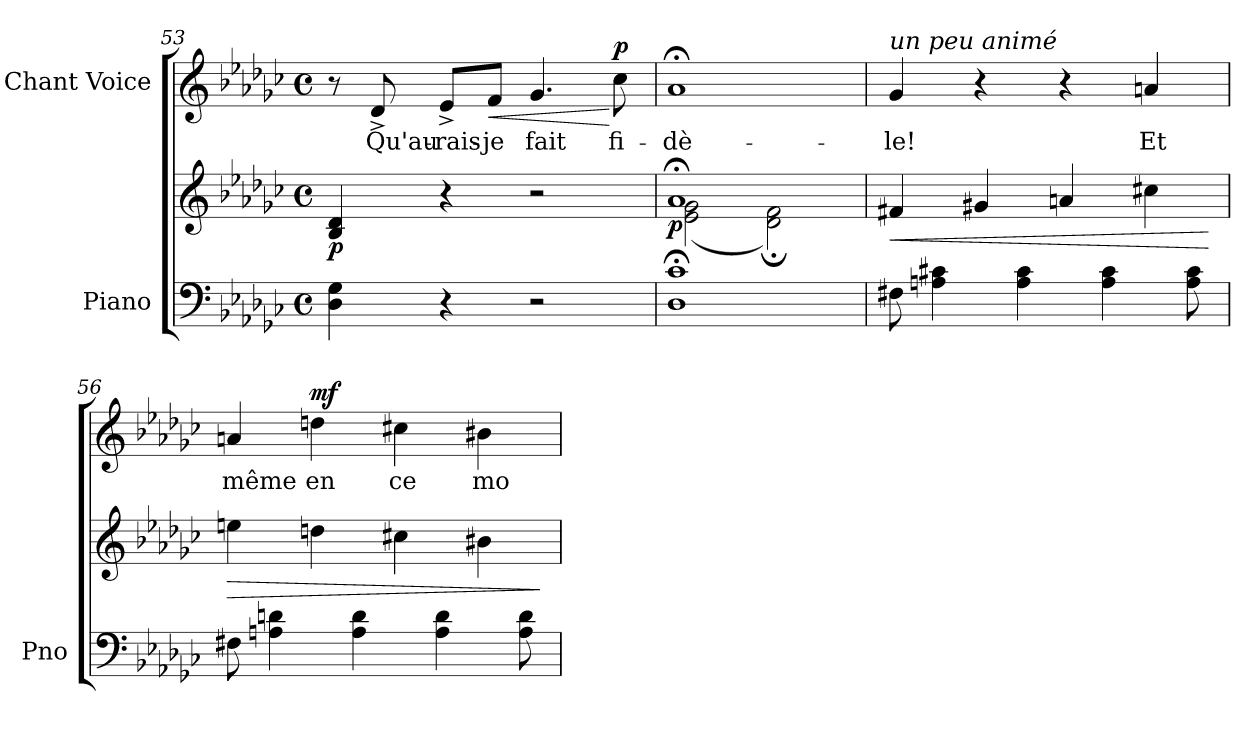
**kern	**kern	**dynam	**kern	**text	**dynam
*part2	*part2	*part2	*part1	*part1	*part1
*staff3	*staff2	*staff2/3	*staff1	*staff1	*staff1
*I"Piano	*	*	*I"Chant Voice	*	*
*I'Pno	*	*	*	*	*
*clefF4	*clefG2	*	*clefG2	*	*
*k[b-e-a-d-g-c-]	*k[b-e-a-d-g-c-]	*	*k[b-e-a-d-g-c-]	*	*
*M4/4	*M4/4	*	*M4/4	*	*
*met(c)	*met(c)	*	*met(c)	*	*
=53	=53	=53	=53	=53	=53
!	!	!LO:DY:b	!	!	!
4D-\ 4G-\	4B-/ 4d-/	p	8r	.	.
.	.	.	8d-^>/	Qu'au-	.
4r	4r	.	8e-^>/L	-rais-	.
!	!	!	!	!	!LO:HP:b
.	.	.	8f/J	-je	<
2r	2r	.	4.g-/	fait	.
!	!	!	!	!	!LO:DY:n=1:a
.	.	.	8cc-\	fi-	[ p
=54	=54	=54	=54	=54	=54
*	*^	*	*	*	*
!	!	!	!LO:DY:b	!	!	!
1D-;< 1c-;<	1a-;<	(2e-\ 2g-\	p	1a-;<	-dè-	.
.	.	2d-\; 2f\;)	.	.	.	.
=55	=55	=55	=55	=55	=55	=55
!	!	!	!	!LO:TX:i:t=un peu animé	!	!
!	!	!	!LO:HP:b	!	!	!
*	*v	*v	*	*	*	*
8F#X\	4f#X/	<	4g-/	-le!	.
4An\ 4c#X\	.	.	.	.	.
.	4g#X/	.	4r	.	.
4A\ 4c#\	.	.	.	.	.
.	4an/	.	4r	.	.
4A\ 4c#\	.	.	.	.	.
.	4cc#X\	.	4an/	Et	.
8A\ 8c#\	.	.	.	.	.
.	.	[	.	.	.
=56	=56	=56	=56	=56	=56
!	!	!LO:HP:b	!	!	!
8F#X\	4een\	>	4an/	même	.
4An\ 4dn\	.	.	.	.	.
!	!	!	!	!	!LO:DY:a
.	4ddn\	.	4ddn\	en	mf
4A\ 4d\	.	.	.	.	.
.	4cc#X\	.	4cc#X\	ce	.
4A\ 4d\	.	.	.	.	.
.	4b#X\	.	4b#X\	mo-	.
8A\ 8d\	.	.	.	.	.
.	.	]	.	.	.
=	=	=	=	=	=
*-	*-	*-	*-	*-	*-
